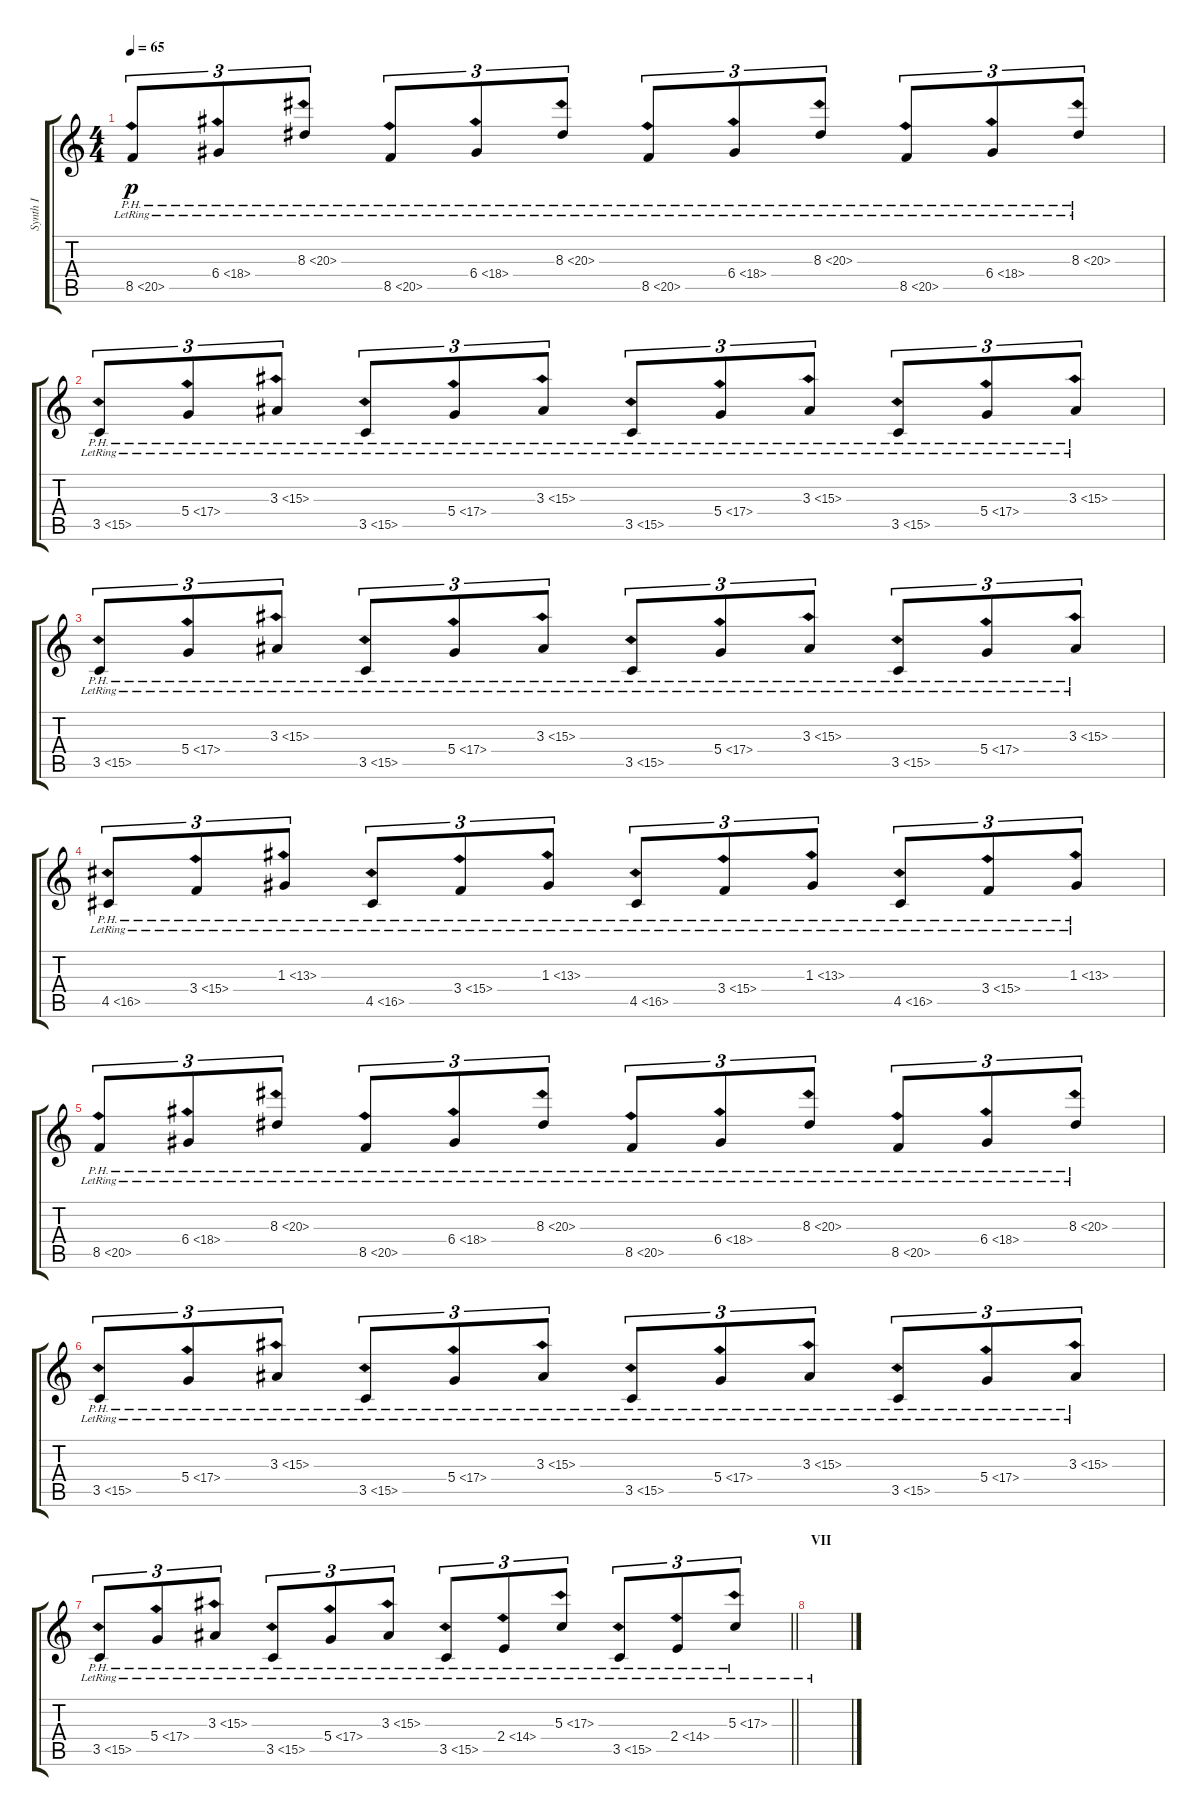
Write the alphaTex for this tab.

\track ("Synth I" "Synth I") {instrument acousticguitarnylon}
\staff {score tabs}
\tuning (E4 B3 G3 D3 A2 E2) {hide}
\ts (4 4)
\tempo 65
\clef g2
\ks c
8.5{ph 12 lr}.8{tu (3 2) dy p} 6.4{ph 12 lr}.8{tu (3 2)} 8.3{ph 12 lr}.8{tu (3 2)} 8.5{ph 12 lr}.8{tu (3 2)} 6.4{ph 12 lr}.8{tu (3 2)} 8.3{ph 12 lr}.8{tu (3 2)} 8.5{ph 12 lr}.8{tu (3 2)} 6.4{ph 12 lr}.8{tu (3 2)} 8.3{ph 12 lr}.8{tu (3 2)} 8.5{ph 12 lr}.8{tu (3 2)} 6.4{ph 12 lr}.8{tu (3 2)} 8.3{ph 12 lr}.8{tu (3 2)} |
3.5{ph 12 lr}.8{tu (3 2)} 5.4{ph 12 lr}.8{tu (3 2)} 3.3{ph 12 lr}.8{tu (3 2)} 3.5{ph 12 lr}.8{tu (3 2)} 5.4{ph 12 lr}.8{tu (3 2)} 3.3{ph 12 lr}.8{tu (3 2)} 3.5{ph 12 lr}.8{tu (3 2)} 5.4{ph 12 lr}.8{tu (3 2)} 3.3{ph 12 lr}.8{tu (3 2)} 3.5{ph 12 lr}.8{tu (3 2)} 5.4{ph 12 lr}.8{tu (3 2)} 3.3{ph 12 lr}.8{tu (3 2)} |
3.5{ph 12 lr}.8{tu (3 2)} 5.4{ph 12 lr}.8{tu (3 2)} 3.3{ph 12 lr}.8{tu (3 2)} 3.5{ph 12 lr}.8{tu (3 2)} 5.4{ph 12 lr}.8{tu (3 2)} 3.3{ph 12 lr}.8{tu (3 2)} 3.5{ph 12 lr}.8{tu (3 2)} 5.4{ph 12 lr}.8{tu (3 2)} 3.3{ph 12 lr}.8{tu (3 2)} 3.5{ph 12 lr}.8{tu (3 2)} 5.4{ph 12 lr}.8{tu (3 2)} 3.3{ph 12 lr}.8{tu (3 2)} |
4.5{ph 12 lr}.8{tu (3 2)} 3.4{ph 12 lr}.8{tu (3 2)} 1.3{ph 12 lr}.8{tu (3 2)} 4.5{ph 12 lr}.8{tu (3 2)} 3.4{ph 12 lr}.8{tu (3 2)} 1.3{ph 12 lr}.8{tu (3 2)} 4.5{ph 12 lr}.8{tu (3 2)} 3.4{ph 12 lr}.8{tu (3 2)} 1.3{ph 12 lr}.8{tu (3 2)} 4.5{ph 12 lr}.8{tu (3 2)} 3.4{ph 12 lr}.8{tu (3 2)} 1.3{ph 12 lr}.8{tu (3 2)} |
8.5{ph 12 lr}.8{tu (3 2)} 6.4{ph 12 lr}.8{tu (3 2)} 8.3{ph 12 lr}.8{tu (3 2)} 8.5{ph 12 lr}.8{tu (3 2)} 6.4{ph 12 lr}.8{tu (3 2)} 8.3{ph 12 lr}.8{tu (3 2)} 8.5{ph 12 lr}.8{tu (3 2)} 6.4{ph 12 lr}.8{tu (3 2)} 8.3{ph 12 lr}.8{tu (3 2)} 8.5{ph 12 lr}.8{tu (3 2)} 6.4{ph 12 lr}.8{tu (3 2)} 8.3{ph 12 lr}.8{tu (3 2)} |
3.5{ph 12 lr}.8{tu (3 2)} 5.4{ph 12 lr}.8{tu (3 2)} 3.3{ph 12 lr}.8{tu (3 2)} 3.5{ph 12 lr}.8{tu (3 2)} 5.4{ph 12 lr}.8{tu (3 2)} 3.3{ph 12 lr}.8{tu (3 2)} 3.5{ph 12 lr}.8{tu (3 2)} 5.4{ph 12 lr}.8{tu (3 2)} 3.3{ph 12 lr}.8{tu (3 2)} 3.5{ph 12 lr}.8{tu (3 2)} 5.4{ph 12 lr}.8{tu (3 2)} 3.3{ph 12 lr}.8{tu (3 2)} |
\barLineRight lightlight
3.5{ph 12 lr}.8{tu (3 2)} 5.4{ph 12 lr}.8{tu (3 2)} 3.3{ph 12 lr}.8{tu (3 2)} 3.5{ph 12 lr}.8{tu (3 2)} 5.4{ph 12 lr}.8{tu (3 2)} 3.3{ph 12 lr}.8{tu (3 2)} 3.5{ph 12 lr}.8{tu (3 2)} 2.4{ph 12 lr}.8{tu (3 2)} 5.3{ph 12 lr}.8{tu (3 2)} 3.5{ph 12 lr}.8{tu (3 2)} 2.4{ph 12 lr}.8{tu (3 2)} 5.3{ph 12 lr}.8{tu (3 2)} |
\section ("" "VII")
